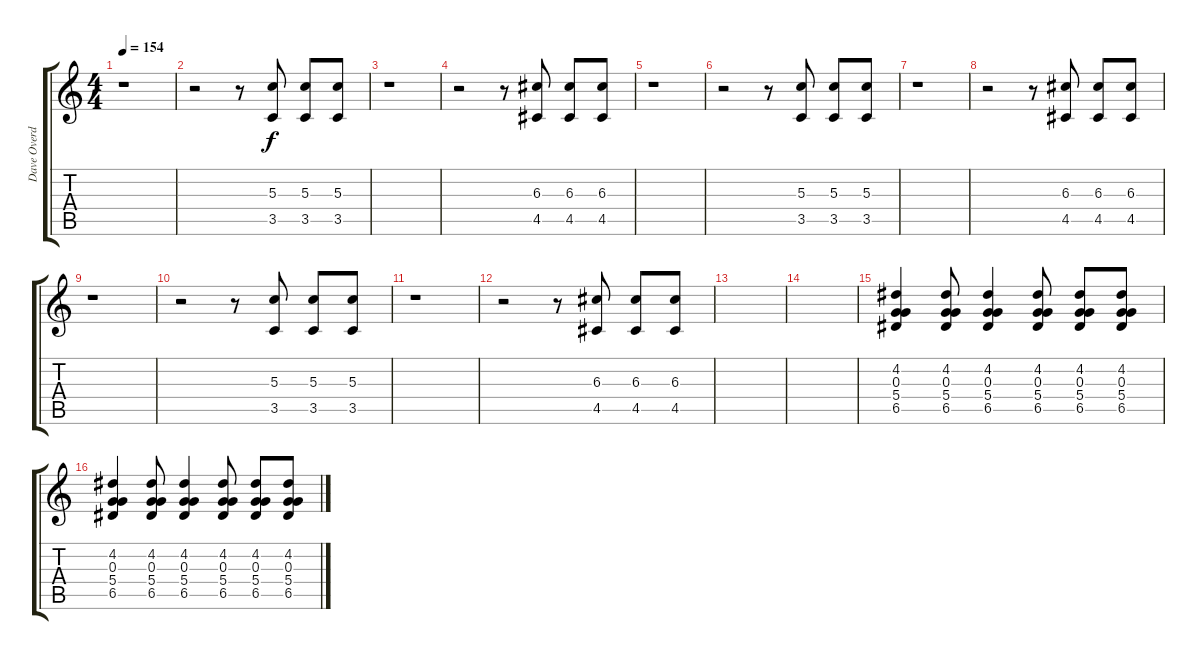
\track ("Dave Overdrive" "Dave Overd") {instrument overdrivenguitar}
\staff {score tabs}
\tuning (E4 B3 G3 D3 A2 E2) {hide}
\ts (4 4)
\tempo 154
\clef g2
\ks c
r.1{dy f} |
r.2 r.8 (5.3 3.5).8 (5.3 3.5).8 (5.3 3.5).8 |
r.1 |
r.2 r.8 (6.3 4.5).8 (6.3 4.5).8 (6.3 4.5).8 |
r.1 |
r.2 r.8 (5.3 3.5).8 (5.3 3.5).8 (5.3 3.5).8 |
r.1 |
r.2 r.8 (6.3 4.5).8 (6.3 4.5).8 (6.3 4.5).8 |
r.1 |
r.2 r.8 (5.3 3.5).8 (5.3 3.5).8 (5.3 3.5).8 |
r.1 |
r.2 r.8 (6.3 4.5).8 (6.3 4.5).8 (6.3 4.5).8 |
|
|
(4.2 0.3 5.4 6.5).4 (4.2 0.3 5.4 6.5).8 (4.2 0.3 5.4 6.5).4 (4.2 0.3 5.4 6.5).8 (4.2 0.3 5.4 6.5).8 (4.2 0.3 5.4 6.5).8 |
(4.2 0.3 5.4 6.5).4 (4.2 0.3 5.4 6.5).8 (4.2 0.3 5.4 6.5).4 (4.2 0.3 5.4 6.5).8 (4.2 0.3 5.4 6.5).8 (4.2 0.3 5.4 6.5).8
